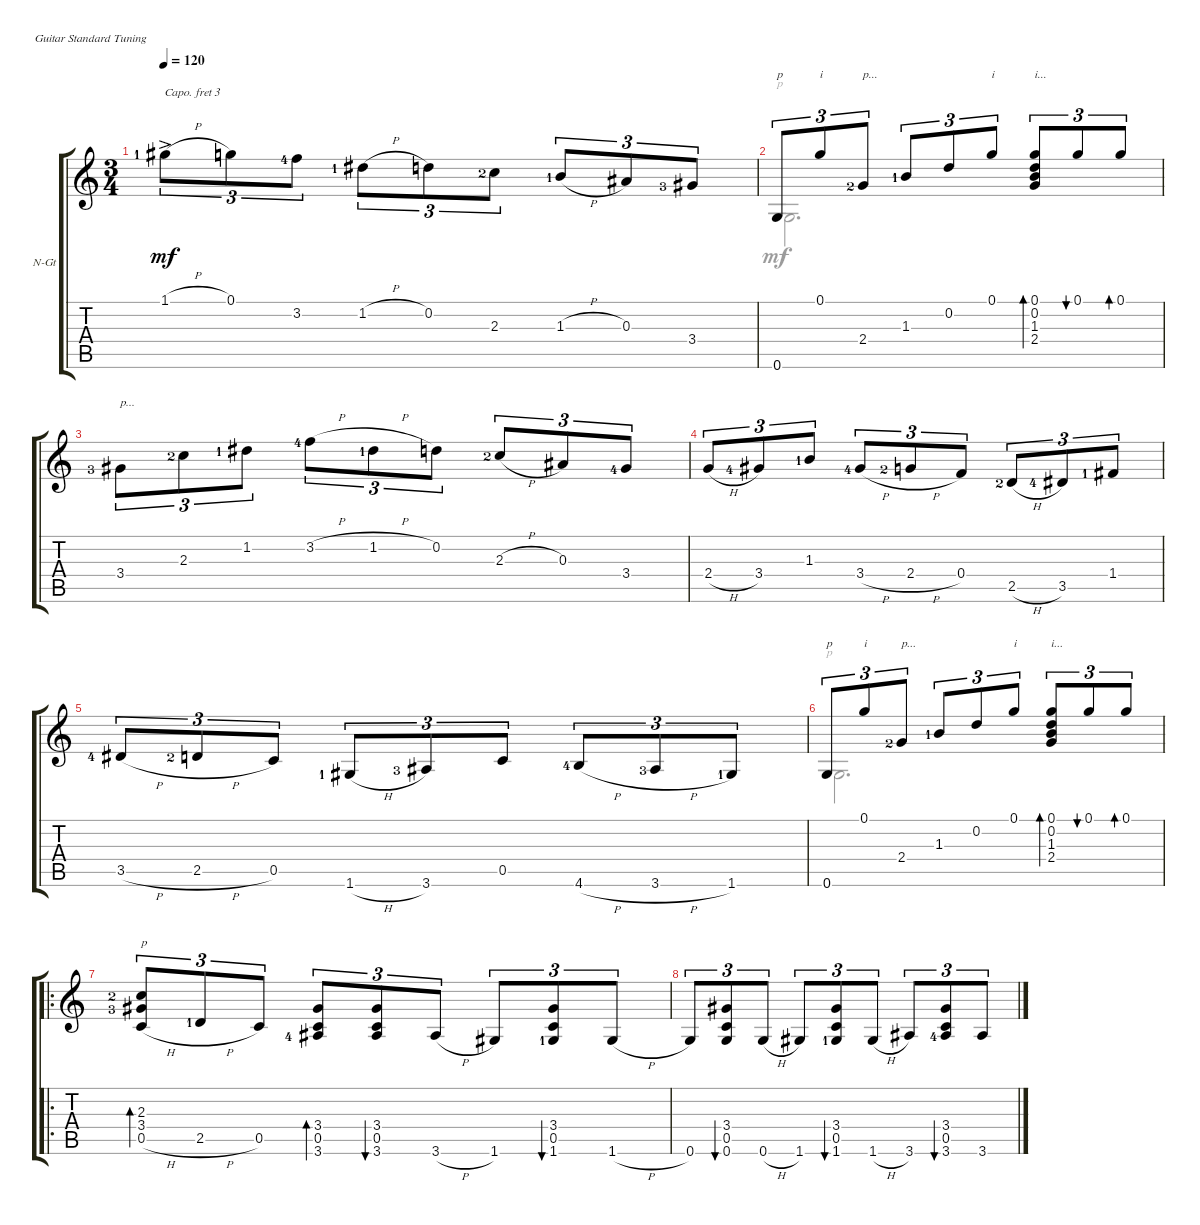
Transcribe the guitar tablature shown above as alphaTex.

\defaultSystemsLayout 4
\bracketExtendMode groupsimilarinstruments
\firstSystemTrackNameOrientation horizontal
\otherSystemsTrackNameOrientation horizontal
\track ("Nylon Guitar" "N-Gt") {instrument acousticguitarnylon}
\staff {score tabs}
\capo 3
\tuning (E4 B3 G3 D3 A2 E2)
\voice
\ts (3 4)
\tempo 120
\clef g2
\ks c
1.1{h ac lf 2}.8{tu (3 2) dy mf} 0.1.8{tu (3 2)} 3.2{lf 5}.8{tu (3 2)} 1.2{h lf 2}.8{tu (3 2)} 0.2.8{tu (3 2)} 2.3{lf 3}.8{tu (3 2)} 1.3{h lf 2}.8{tu (3 2)} 0.3.8{tu (3 2)} 3.4{lf 4}.8{tu (3 2)} |
0.6.8{tu (3 2) txt "p"} 0.1.8{tu (3 2) txt "i"} 2.4{lf 3}.8{tu (3 2) txt "p..."} 1.3{lf 2}.8{tu (3 2)} 0.2.8{tu (3 2)} 0.1.8{tu (3 2) txt "i"} (0.1 0.2 1.3 2.4).8{tu (3 2) bd 30 txt "i..."} 0.1.8{tu (3 2) bu 30} 0.1.8{tu (3 2) bd 30} |
3.4{lf 4}.8{tu (3 2) txt "p..."} 2.3{lf 3}.8{tu (3 2)} 1.2{lf 2}.8{tu (3 2)} 3.2{h lf 5}.8{tu (3 2)} 1.2{h lf 2}.8{tu (3 2)} 0.2.8{tu (3 2)} 2.3{h lf 3}.8{tu (3 2)} 0.3.8{tu (3 2)} 3.4{lf 5}.8{tu (3 2)} |
2.4{h}.8{tu (3 2)} 3.4{lf 5}.8{tu (3 2)} 1.3{lf 2}.8{tu (3 2)} 3.4{h lf 5}.8{tu (3 2)} 2.4{h lf 3}.8{tu (3 2)} 0.4.8{tu (3 2)} 2.5{h lf 3}.8{tu (3 2)} 3.5{lf 5}.8{tu (3 2)} 1.4{lf 2}.8{tu (3 2)} |
3.5{h lf 5}.8{tu (3 2)} 2.5{h lf 3}.8{tu (3 2)} 0.5.8{tu (3 2)} 1.6{h lf 2}.8{tu (3 2)} 3.6{lf 4}.8{tu (3 2)} 0.5.8{tu (3 2)} 4.6{h lf 5}.8{tu (3 2)} 3.6{h lf 4}.8{tu (3 2)} 1.6{lf 2}.8{tu (3 2)} |
0.6.8{tu (3 2) txt "p"} 0.1.8{tu (3 2) txt "i"} 2.4{lf 3}.8{tu (3 2) txt "p..."} 1.3{lf 2}.8{tu (3 2)} 0.2.8{tu (3 2)} 0.1.8{tu (3 2) txt "i"} (0.1 0.2 1.3 2.4).8{tu (3 2) bd 30 txt "i..."} 0.1.8{tu (3 2) bu 30} 0.1.8{tu (3 2) bd 30} |
\ro
(2.3{lf 3} 3.4{lf 4} 0.5{h}).8{tu (3 2) bd 30 txt "p"} 2.5{h lf 2}.8{tu (3 2)} 0.5.8{tu (3 2)} (3.6{lf 5} 0.5 3.4).8{tu (3 2) bd 30} (3.4 0.5 3.6).8{tu (3 2) bu 30} 3.6{h}.8{tu (3 2)} 1.6.8{tu (3 2)} (1.6{lf 2} 0.5 3.4).8{tu (3 2) bu 30} 1.6{h}.8{tu (3 2)} |
0.6.8{tu (3 2)} (0.6 0.5 3.4).8{tu (3 2) bu 30} 0.6{h}.8{tu (3 2)} 1.6.8{tu (3 2)} (1.6{lf 2} 0.5 3.4).8{tu (3 2) bu 30} 1.6{h}.8{tu (3 2)} 3.6.8{tu (3 2)} (3.6{lf 5} 0.5 3.4).8{tu (3 2) bu 30} 3.6{h}.8{tu (3 2)}
\voice
\clef g2
\ottava regular
\simile none
\ks c
|
0.6.2{d txt "p"} |
|
|
|
0.6.2{d txt "p"} |
|
